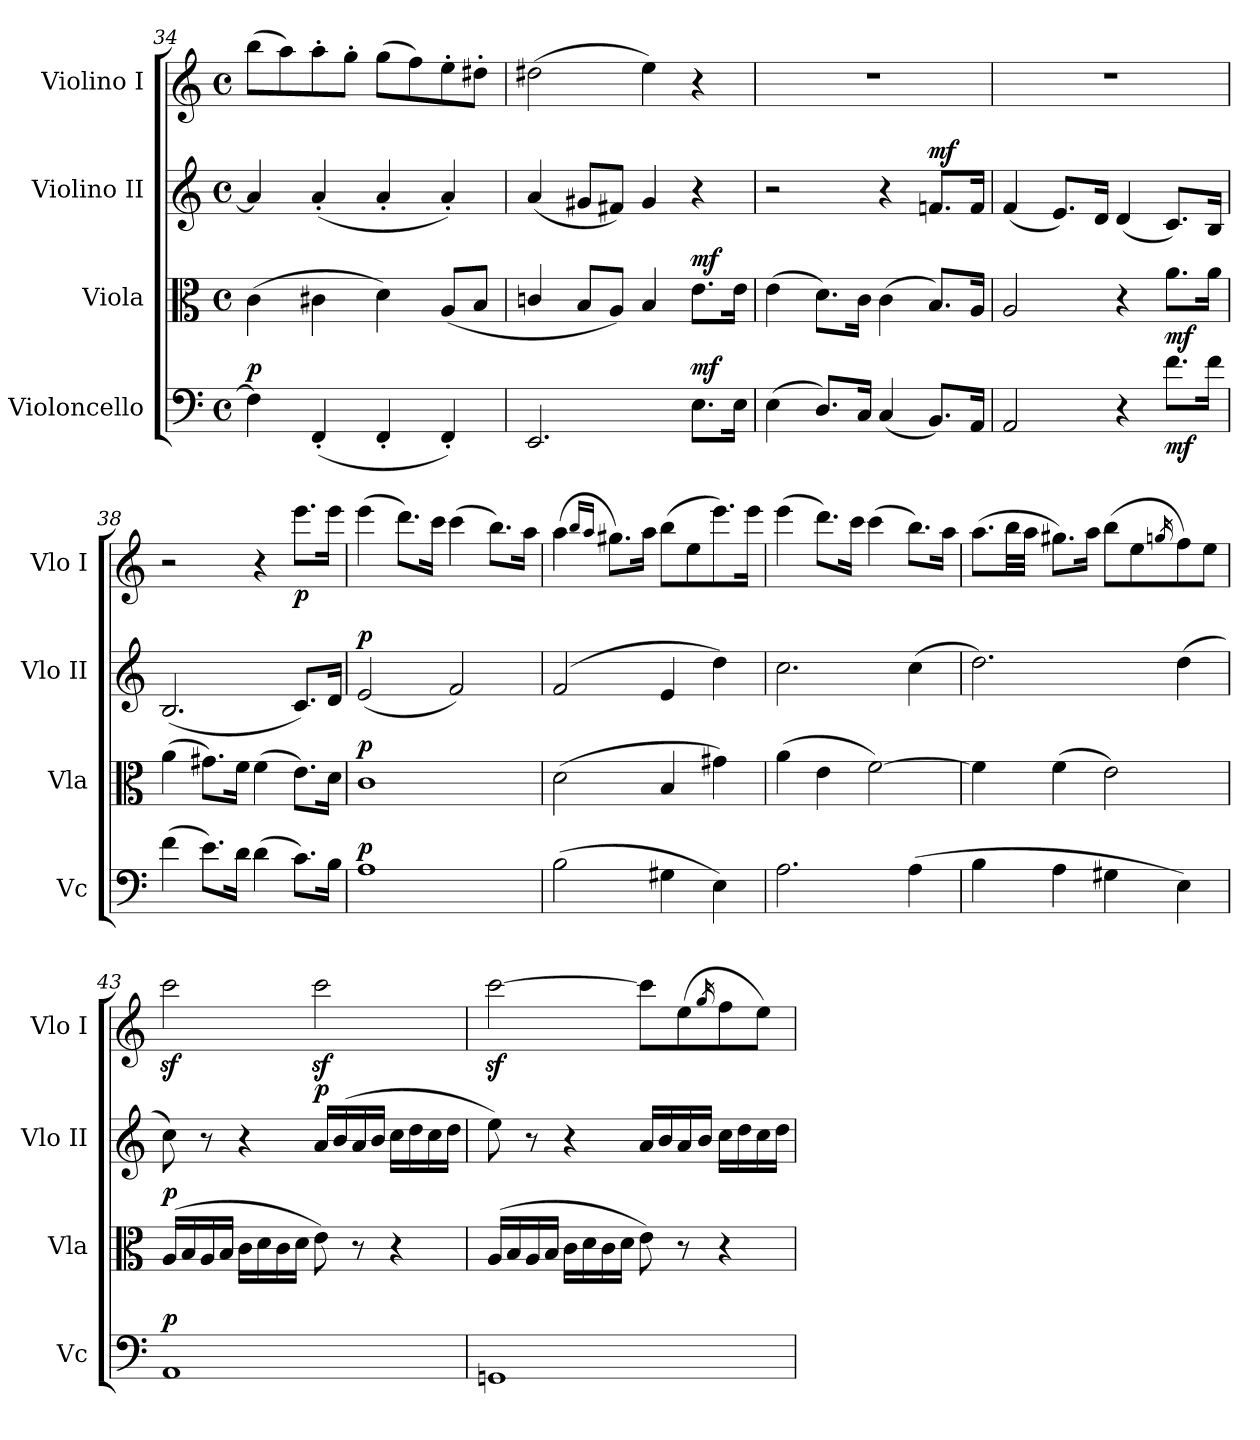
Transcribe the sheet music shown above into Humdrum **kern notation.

**kern	**dynam	**kern	**dynam	**kern	**dynam	**kern	**dynam
*part4	*part4	*part3	*part3	*part2	*part2	*part1	*part1
*staff4	*staff4	*staff3	*staff3	*staff2	*staff2	*staff1	*staff1
*I"Violoncello	*	*I"Viola	*	*I"Violino II	*	*I"Violino I	*
*I'Vc	*	*I'Vla	*	*I'Vlo II	*	*I'Vlo I	*
!!LO:PB:g=z
*clefF4	*	*clefC3	*	*clefG2	*	*clefG2	*
*k[]	*	*k[]	*	*k[]	*	*k[]	*
*M4/4	*	*M4/4	*	*M4/4	*	*M4/4	*
*met(c)	*	*met(c)	*	*met(c)	*	*met(c)	*
=34	=34	=34	=34	=34	=34	=34	=34
!	!LO:DY:a	!	!	!	!	!	!
4F\]	p	(4c\	.	4a/]	.	(8bb\L	.
.	.	.	.	.	.	8aa\)	.
(4FF'/	.	4c#X\	.	(4a'/	.	8aa'\	.
.	.	.	.	.	.	8gg'\J	.
4FF'/	.	4d\)	.	4a'/	.	(8gg\L	.
.	.	.	.	.	.	8ff\)	.
4FF'/)	.	(8A/L	.	4a'/)	.	8ee'\	.
.	.	8B/J	.	.	.	8dd#X'\J	.
=35	=35	=35	=35	=35	=35	=35	=35
2.EE/	.	4cn/	.	(4a/	.	(2dd#X\	.
.	.	8B/L	.	8g#X/L	.	.	.
.	.	8A/J)	.	8f#X/J)	.	.	.
.	.	4B/	.	4g#/	.	4ee\)	.
!	!LO:DY:a	!	!LO:DY:a	!	!	!	!
8.E\L	mf	8.e\L	mf	4r	.	4r	.
16E\Jk	.	16e\Jk	.	.	.	.	.
=36	=36	=36	=36	=36	=36	=36	=36
(4E\	.	(4e\	.	2r	.	1r	.
8.D/L)	.	8.d\L)	.	.	.	.	.
16C/Jk	.	16c\Jk	.	.	.	.	.
(4C/	.	(4c\	.	4r	.	.	.
!	!	!	!	!	!LO:DY:a	!	!
8.BB/L)	.	8.B/L)	.	8.fn/L	mf	.	.
16AA/Jk	.	16A/Jk	.	16f/Jk	.	.	.
=37	=37	=37	=37	=37	=37	=37	=37
2AA/	.	2A/	.	(4f/	.	1r	.
.	.	.	.	8.e/L)	.	.	.
.	.	.	.	16d/Jk	.	.	.
4r	.	4r	.	(4d/	.	.	.
!	!LO:DY:b	!	!LO:DY:b	!	!	!	!
8.f\L	mf	8.a\L	mf	8.c/L)	.	.	.
16f\Jk	.	16a\Jk	.	16B/Jk	.	.	.
=38	=38	=38	=38	=38	=38	=38	=38
(4f\	.	(4a\	.	(2.B/	.	2r	.
8.e\L)	.	8.g#X\L)	.	.	.	.	.
16d\Jk	.	16f\Jk	.	.	.	.	.
(4d\	.	(4f\	.	.	.	4r	.
!	!	!	!	!	!	!	!LO:DY:b
8.c\L)	.	8.e\L)	.	8.c/L)	.	8.eee\L	p
16B\Jk	.	16d\Jk	.	16d/Jk	.	16eee\Jk	.
=39	=39	=39	=39	=39	=39	=39	=39
!	!LO:DY:a	!	!LO:DY:a	!	!LO:DY:a	!	!
1A	p	1c	p	(2e/	p	(4eee\	.
.	.	.	.	.	.	8.ddd\L)	.
.	.	.	.	.	.	16ccc\Jk	.
.	.	.	.	2f/)	.	(4ccc\	.
.	.	.	.	.	.	8.bb\L)	.
.	.	.	.	.	.	16aa\Jk	.
=40	=40	=40	=40	=40	=40	=40	=40
(2B\	.	(2d\	.	(2f/	.	(4aa\	.
.	.	.	.	.	.	16qbb/LL	.
.	.	.	.	.	.	16qaa/JJ	.
.	.	.	.	.	.	8.gg#X\L)	.
.	.	.	.	.	.	16aa\Jk	.
4G#X\	.	4B/	.	4e/	.	(8bb\L	.
.	.	.	.	.	.	8ee\	.
4E\)	.	4g#X\)	.	4dd\)	.	8.eee\)	.
.	.	.	.	.	.	16eee\Jk	.
=41	=41	=41	=41	=41	=41	=41	=41
2.A\	.	(4a\	.	2.cc\	.	(4eee\	.
.	.	4e\	.	.	.	8.ddd\L)	.
.	.	.	.	.	.	16ccc\Jk	.
.	.	[2f\)	.	.	.	(4ccc\	.
(4A\	.	.	.	(4cc\	.	8.bb\L)	.
.	.	.	.	.	.	16aa\Jk	.
=42	=42	=42	=42	=42	=42	=42	=42
4B\	.	4f\]	.	2.dd\)	.	(8.aa\L	.
.	.	.	.	.	.	32bb\LL	.
.	.	.	.	.	.	32aa\JJJ	.
4A\	.	(4f\	.	.	.	8.gg#X\L)	.
.	.	.	.	.	.	16aa\Jk	.
4G#X\	.	2e\)	.	.	.	(8bb\L	.
.	.	.	.	.	.	8ee\	.
.	.	.	.	.	.	16qggn/	.
4E\)	.	.	.	(4dd\	.	8ff\)	.
.	.	.	.	.	.	8ee\J	.
!!LO:LB:g=z
=43	=43	=43	=43	=43	=43	=43	=43
!	!LO:DY:a	!	!LO:DY:a	!	!	!	!
1AA	p	(16A/LL	p	8cc\)	.	2cccz<\	.
.	.	16B/	.	.	.	.	.
.	.	16A/	.	8r	.	.	.
.	.	16B/JJ	.	.	.	.	.
.	.	16c\LL	.	4r	.	.	.
.	.	16d\	.	.	.	.	.
.	.	16c\	.	.	.	.	.
.	.	16d\JJ	.	.	.	.	.
!	!	!	!	!	!LO:DY:a	!	!
.	.	8e\)	.	16a/LL	p	2cccz<\	.
.	.	.	.	(16b/	.	.	.
.	.	8r	.	16a/	.	.	.
.	.	.	.	16b/JJ	.	.	.
.	.	4r	.	16cc\LL	.	.	.
.	.	.	.	16dd\	.	.	.
.	.	.	.	16cc\	.	.	.
.	.	.	.	16dd\JJ	.	.	.
=44	=44	=44	=44	=44	=44	=44	=44
1GGn	.	(16A/LL	.	8ee\)	.	[2cccz<\	.
.	.	16B/	.	.	.	.	.
.	.	16A/	.	8r	.	.	.
.	.	16B/JJ	.	.	.	.	.
.	.	16c\LL	.	4r	.	.	.
.	.	16d\	.	.	.	.	.
.	.	16c\	.	.	.	.	.
.	.	16d\JJ	.	.	.	.	.
.	.	8e\)	.	16a/LL	.	8ccc\L]	.
.	.	.	.	16b/	.	.	.
.	.	8r	.	16a/	.	(8ee\	.
.	.	.	.	16b/JJ	.	.	.
.	.	.	.	.	.	16qgg/	.
.	.	4r	.	16cc\LL	.	8ff\	.
.	.	.	.	16dd\	.	.	.
.	.	.	.	16cc\	.	8ee\J)	.
.	.	.	.	16dd\JJ	.	.	.
=	=	=	=	=	=	=	=
*-	*-	*-	*-	*-	*-	*-	*-
